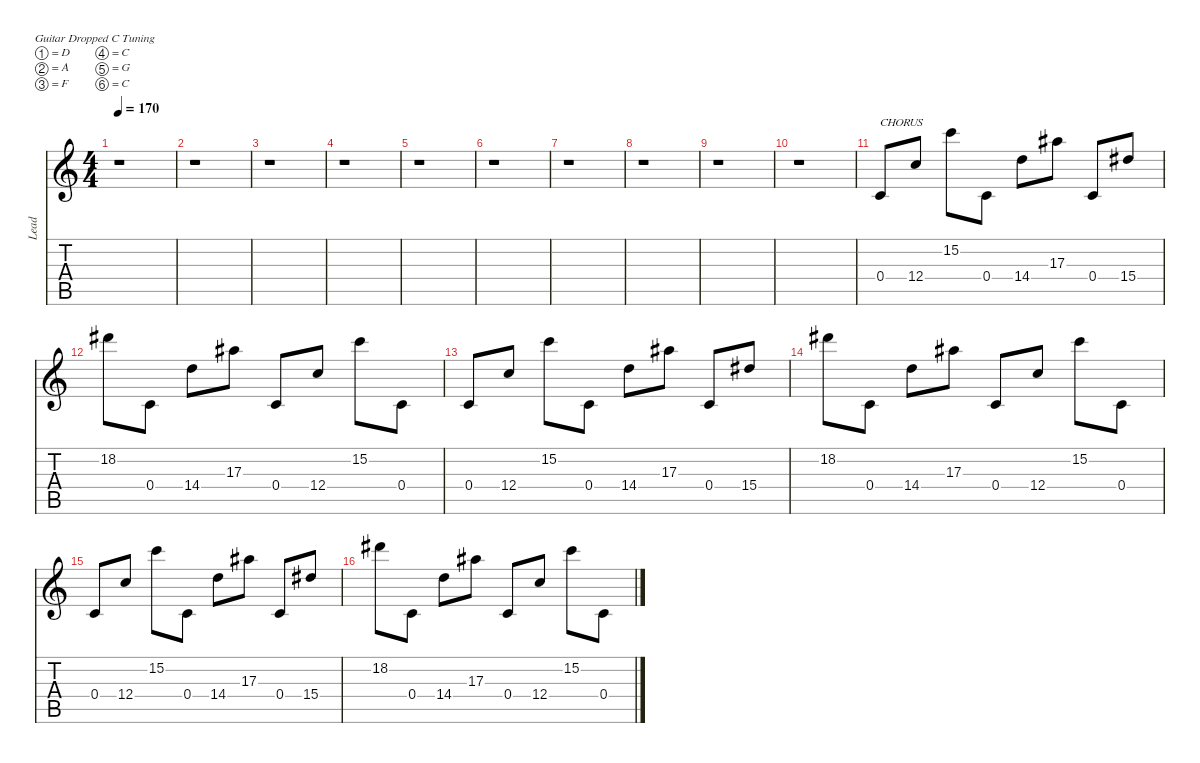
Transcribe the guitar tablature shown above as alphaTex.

\hideDynamics
\bracketExtendMode nobrackets
\otherSystemsTrackNameOrientation horizontal
\track ("Lead" "Lead") {instrument overdrivenguitar}
\staff {score tabs}
\tuning (D4 A3 F3 C3 G2 C2)
\ts (4 4)
\tempo 170
\clef g2
\ks c
r.1{dy mf beam Down} |
r.1{beam Down} |
r.1{beam Down} |
r.1{beam Down} |
r.1{beam Down} |
r.1{beam Down} |
r.1{beam Down} |
r.1{beam Down} |
r.1{beam Down} |
r.1{beam Down} |
0.4.8{txt "CHORUS" beam Up} 12.4.8{beam Up} 15.2.8{beam Down} 0.4.8{beam Down} 14.4.8{beam Down} 17.3{acc #}.8{beam Down} 0.4.8{beam Up} 15.4{acc #}.8{beam Up} |
18.2{acc #}.8{beam Down} 0.4.8{beam Down} 14.4.8{beam Down} 17.3{acc #}.8{beam Down} 0.4.8{beam Up} 12.4.8{beam Up} 15.2.8{beam Down} 0.4.8{beam Down} |
0.4.8{beam Up} 12.4.8{beam Up} 15.2.8{beam Down} 0.4.8{beam Down} 14.4.8{beam Down} 17.3{acc #}.8{beam Down} 0.4.8{beam Up} 15.4{acc #}.8{beam Up} |
18.2{acc #}.8{beam Down} 0.4.8{beam Down} 14.4.8{beam Down} 17.3{acc #}.8{beam Down} 0.4.8{beam Up} 12.4.8{beam Up} 15.2.8{beam Down} 0.4.8{beam Down} |
0.4.8{beam Up} 12.4.8{beam Up} 15.2.8{beam Down} 0.4.8{beam Down} 14.4.8{beam Down} 17.3{acc #}.8{beam Down} 0.4.8{beam Up} 15.4{acc #}.8{beam Up} |
18.2{acc #}.8{beam Down} 0.4.8{beam Down} 14.4.8{beam Down} 17.3{acc #}.8{beam Down} 0.4.8{beam Up} 12.4.8{beam Up} 15.2.8{beam Down} 0.4.8{beam Down}
